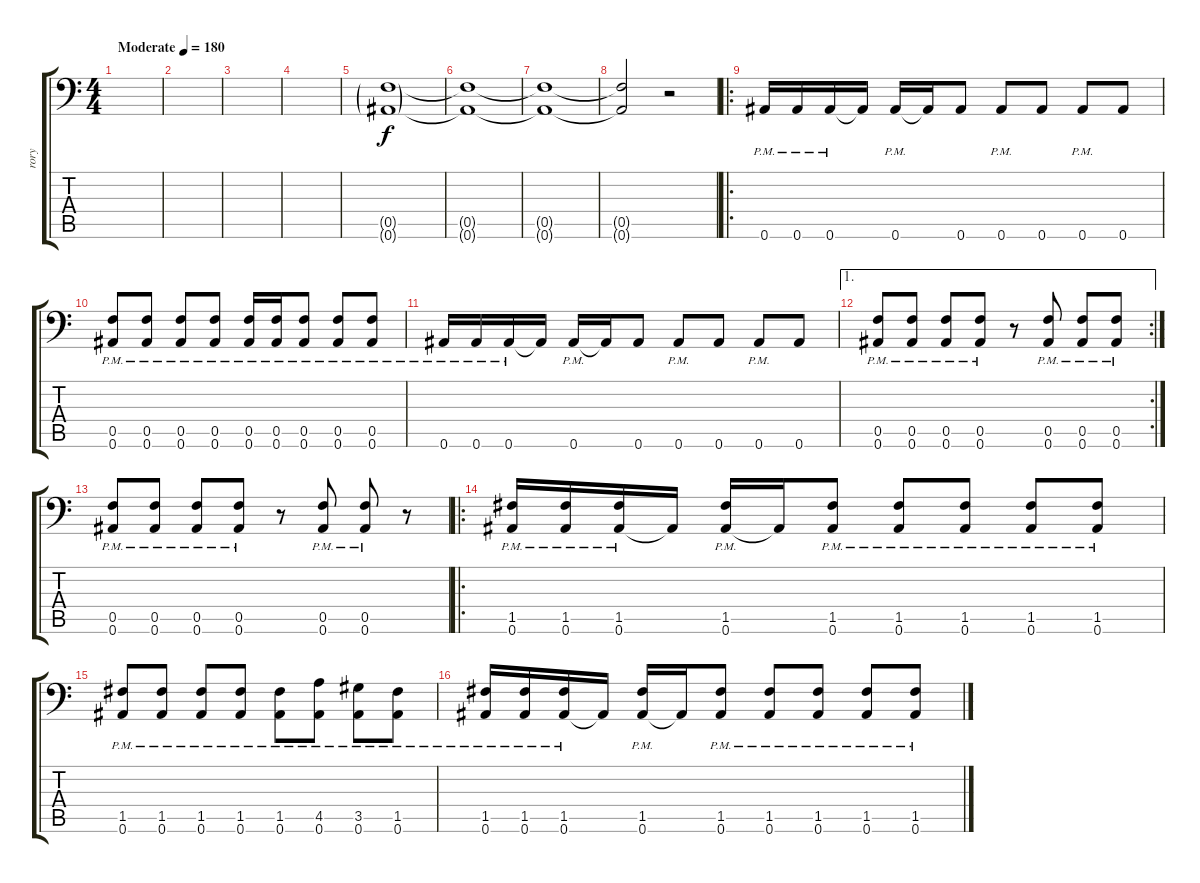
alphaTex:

\track ("rory" "rory") {instrument distortionguitar}
\staff {score tabs}
\tuning (C4 G3 Eb3 Bb2 F2 Bb1) {hide}
\ts (4 4)
\tempo (180 "Moderate")
\clef f4
\ks c
|
|
|
|
(0.5{g} 0.6{g}).1 |
(0.5{t} 0.6{t}).1{dy f} |
(0.5{t} 0.6{t}).1 |
(0.5{t} 0.6{t}).2 r.2 |
\ro
0.6{pm}.16 0.6{pm}.16 0.6{pm}.16 0.6{t}.16 0.6{pm}.16 0.6{t}.16 0.6.8 0.6{pm}.8 0.6.8 0.6{pm}.8 0.6.8 |
(0.5{pm} 0.6{pm}).8 (0.5{pm} 0.6{pm}).8 (0.5{pm} 0.6{pm}).8 (0.5{pm} 0.6{pm}).8 (0.5{pm} 0.6{pm}).16 (0.5{pm} 0.6{pm}).16 (0.5{pm} 0.6{pm}).8 (0.5{pm} 0.6{pm}).8 (0.5{pm} 0.6{pm}).8 |
0.6{pm}.16 0.6{pm}.16 0.6{pm}.16 0.6{t}.16 0.6{pm}.16 0.6{t}.16 0.6.8 0.6{pm}.8 0.6.8 0.6{pm}.8 0.6.8 |
\ae 1
\rc 2
(0.5{pm} 0.6{pm}).8 (0.5{pm} 0.6{pm}).8 (0.5{pm} 0.6{pm}).8 (0.5{pm} 0.6{pm}).8 r.8 (0.5{pm} 0.6{pm}).8 (0.5{pm} 0.6{pm}).8 (0.5{pm} 0.6{pm}).8 |
(0.5{pm} 0.6{pm}).8 (0.5{pm} 0.6{pm}).8 (0.5{pm} 0.6{pm}).8 (0.5{pm} 0.6{pm}).8 r.8 (0.5{pm} 0.6{pm}).8 (0.5{pm} 0.6{pm}).8 r.8 |
\ro
(1.5{pm} 0.6{pm}).16 (1.5{pm} 0.6{pm}).16 (1.5{pm} 0.6{pm}).16 0.6{t}.16 (1.5{pm} 0.6{pm}).16 0.6{t}.16 (1.5{pm} 0.6).8 (1.5{pm} 0.6{pm}).8 (1.5{pm} 0.6).8 (1.5{pm} 0.6{pm}).8 (1.5{pm} 0.6).8 |
(1.5{pm} 0.6{pm}).8 (1.5{pm} 0.6{pm}).8 (1.5{pm} 0.6{pm}).8 (1.5{pm} 0.6{pm}).8 (1.5{pm} 0.6{pm}).8 (4.5{pm} 0.6{pm}).8 (3.5{pm} 0.6{pm}).8 (1.5{pm} 0.6{pm}).8 |
(1.5{pm} 0.6{pm}).16 (1.5{pm} 0.6{pm}).16 (1.5{pm} 0.6{pm}).16 0.6{t}.16 (1.5{pm} 0.6{pm}).16 0.6{t}.16 (1.5{pm} 0.6).8 (1.5{pm} 0.6{pm}).8 (1.5{pm} 0.6).8 (1.5{pm} 0.6{pm}).8 (1.5{pm} 0.6).8
